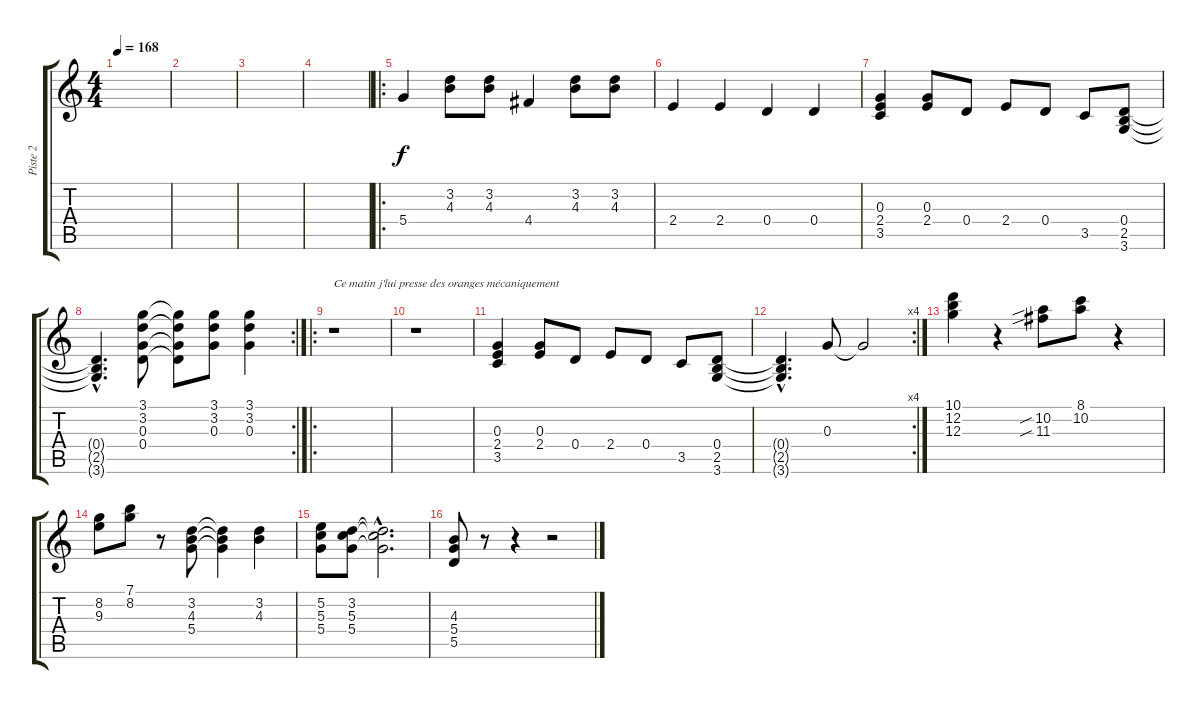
\track ("Piste 2" "Piste 2") {instrument distortionguitar}
\staff {score tabs}
\tuning (E4 B3 G3 D3 A2 E2) {hide}
\ts (4 4)
\tempo 168
\clef g2
\ks c
|
|
|
|
\ro
5.4.4 (3.2 4.3).8 (3.2 4.3).8 4.4.4 (3.2 4.3).8 (3.2 4.3).8 |
2.4.4 2.4.4 0.4.4 0.4.4 |
(0.3 2.4 3.5).4 (0.3 2.4).8 0.4.8 2.4.8 0.4.8 3.5.8 (0.4 2.5 3.6).8 |
\rc 2
(0.4{hac t} 2.5{hac t} 3.6{hac t}).4{d} (3.1 3.2 0.3 0.4).8 (3.1{t} 3.2{t} 0.3{t} 0.4{t}).8 (3.1 3.2 0.3).8 (3.1 3.2 0.3).4 |
\ro
r.1{txt "Ce matin j'lui presse des oranges mécaniquement"} |
r.1 |
(0.3 2.4 3.5).4 (0.3 2.4).8 0.4.8 2.4.8 0.4.8 3.5.8 (0.4 2.5 3.6).8 |
\rc 4
(0.4{hac t} 2.5{hac t} 3.6{hac t}).4{d} 0.3.8 0.3{t}.2 |
(10.1 12.2 12.3).4 r.4 (10.2{sib} 11.3{sib}).8 (8.1 10.2).8 r.4 |
(8.2 9.3).8 (7.1 8.2).8 r.8 (3.2 4.3 5.4).8 (3.2{t} 4.3{t} 5.4{t}).4 (3.2 4.3).4 |
(5.2 5.3 5.4).8 (3.2 5.3 5.4).8 (3.2{hac t} 5.3{hac t} 5.4{hac t}).2{d} |
(4.3 5.4 5.5).8 r.8 r.4 r.2
